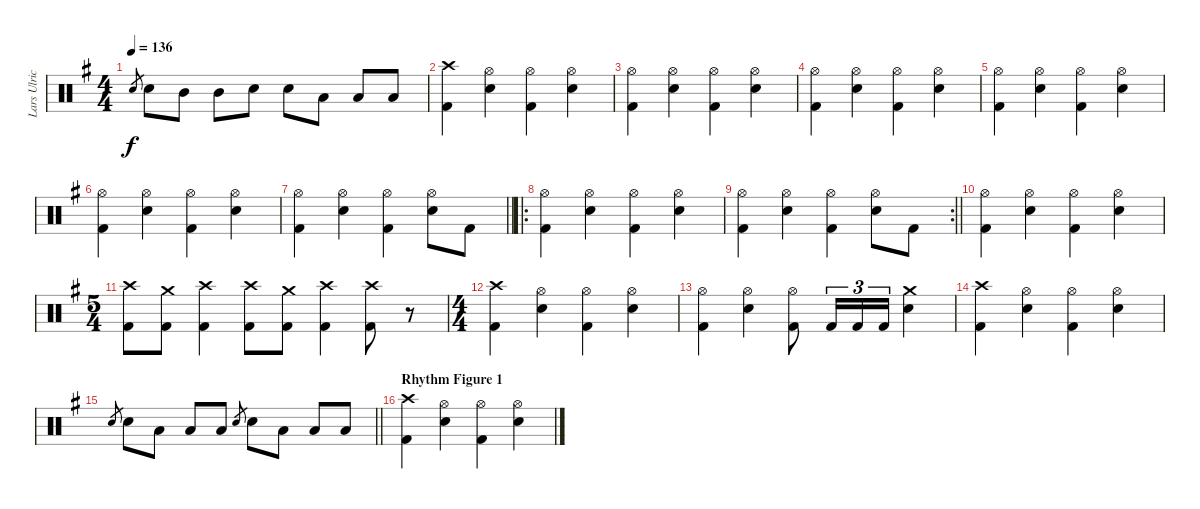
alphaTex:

\track ("Lars Ulrich" "Lars Ulric") {instrument percussion}
\staff {score}
\articulation defaults
\ts (4 4)
\tempo 136
\clef neutral
\ks eminor "Snare (hit) 2".8{gr dy f} "Snare (hit) 2".8 "Mid Tom (hit)".8 "Mid Tom (hit)".8 "Snare (hit) 2".8 "Snare (hit) 2".8 "Low Tom (hit)".8 "Low Tom (hit)".8 "Low Tom (hit)".8
|
("Crash high (hit)" "Kick (hit) 2").4 ("Hi-Hat (open)" "Snare (hit) 2").4 ("Hi-Hat (open)" "Kick (hit) 2").4 ("Hi-Hat (open)" "Snare (hit) 2").4 |
("Hi-Hat (open)" "Kick (hit) 2").4 ("Hi-Hat (open)" "Snare (hit) 2").4 ("Hi-Hat (open)" "Kick (hit) 2").4 ("Hi-Hat (open)" "Snare (hit) 2").4 |
("Hi-Hat (open)" "Kick (hit) 2").4 ("Hi-Hat (open)" "Snare (hit) 2").4 ("Hi-Hat (open)" "Kick (hit) 2").4 ("Hi-Hat (open)" "Snare (hit) 2").4 |
("Hi-Hat (open)" "Kick (hit) 2").4 ("Hi-Hat (open)" "Snare (hit) 2").4 ("Hi-Hat (open)" "Kick (hit) 2").4 ("Hi-Hat (open)" "Snare (hit) 2").4 |
("Hi-Hat (open)" "Kick (hit) 2").4 ("Hi-Hat (open)" "Snare (hit) 2").4 ("Hi-Hat (open)" "Kick (hit) 2").4 ("Hi-Hat (open)" "Snare (hit) 2").4 |
\barLineRight lightlight
("Hi-Hat (open)" "Kick (hit) 2").4 ("Hi-Hat (open)" "Snare (hit) 2").4 ("Hi-Hat (open)" "Kick (hit) 2").4 ("Hi-Hat (open)" "Snare (hit) 2").8 "Kick (hit) 2".8 |
\ro
("Hi-Hat (open)" "Kick (hit) 2").4 ("Hi-Hat (open)" "Snare (hit) 2").4 ("Hi-Hat (open)" "Kick (hit) 2").4 ("Hi-Hat (open)" "Snare (hit) 2").4 |
\rc 2
\barLineRight lightlight
("Hi-Hat (open)" "Kick (hit) 2").4 ("Hi-Hat (open)" "Snare (hit) 2").4 ("Hi-Hat (open)" "Kick (hit) 2").4 ("Hi-Hat (open)" "Snare (hit) 2").8 "Kick (hit) 2".8 |
("Hi-Hat (open)" "Kick (hit) 2").4 ("Hi-Hat (open)" "Snare (hit) 2").4 ("Hi-Hat (open)" "Kick (hit) 2").4 ("Hi-Hat (open)" "Snare (hit) 2").4 |
\ts (5 4)
("Crash high (hit)" "Kick (hit) 2").8 ("Crash medium (hit)" "Kick (hit) 2").8 ("Crash high (hit)" "Kick (hit) 2").4 ("Crash high (hit)" "Kick (hit) 2").8 ("Crash medium (hit)" "Kick (hit) 2").8 ("Crash high (hit)" "Kick (hit) 2").4 ("Crash high (hit)" "Kick (hit) 2").8 r.8{volume 0} |
\ts (4 4)
("Crash high (hit)" "Kick (hit) 2").4{volume 13} ("Hi-Hat (open)" "Snare (hit) 2").4 ("Hi-Hat (open)" "Kick (hit) 2").4 ("Hi-Hat (open)" "Snare (hit) 2").4 |
("Hi-Hat (open)" "Kick (hit) 2").4 ("Hi-Hat (open)" "Snare (hit) 2").4 ("Hi-Hat (open)" "Kick (hit) 2").8 "Kick (hit) 2".16{tu (3 2)} "Kick (hit) 2".16{tu (3 2)} "Kick (hit) 2".16{tu (3 2)} ("Crash medium (hit)" "Snare (hit) 2").4 |
("Crash high (hit)" "Kick (hit) 2").4 ("Hi-Hat (open)" "Snare (hit) 2").4 ("Hi-Hat (open)" "Kick (hit) 2").4 ("Hi-Hat (open)" "Snare (hit) 2").4 |
\barLineRight lightlight "Snare (hit) 2".8{gr} "Snare (hit) 2".8 "Low Tom (hit)".8 "Low Tom (hit)".8 "Low Tom (hit)".8 "Snare (hit) 2".8{gr} "Snare (hit) 2".8 "Low Tom (hit)".8 "Low Tom (hit)".8 "Low Tom (hit)".8
|
\section ("" "Rhythm Figure 1")
("Crash high (hit)" "Kick (hit) 2").4 ("Hi-Hat (open)" "Snare (hit) 2").4 ("Hi-Hat (open)" "Kick (hit) 2").4 ("Hi-Hat (open)" "Snare (hit) 2").4
